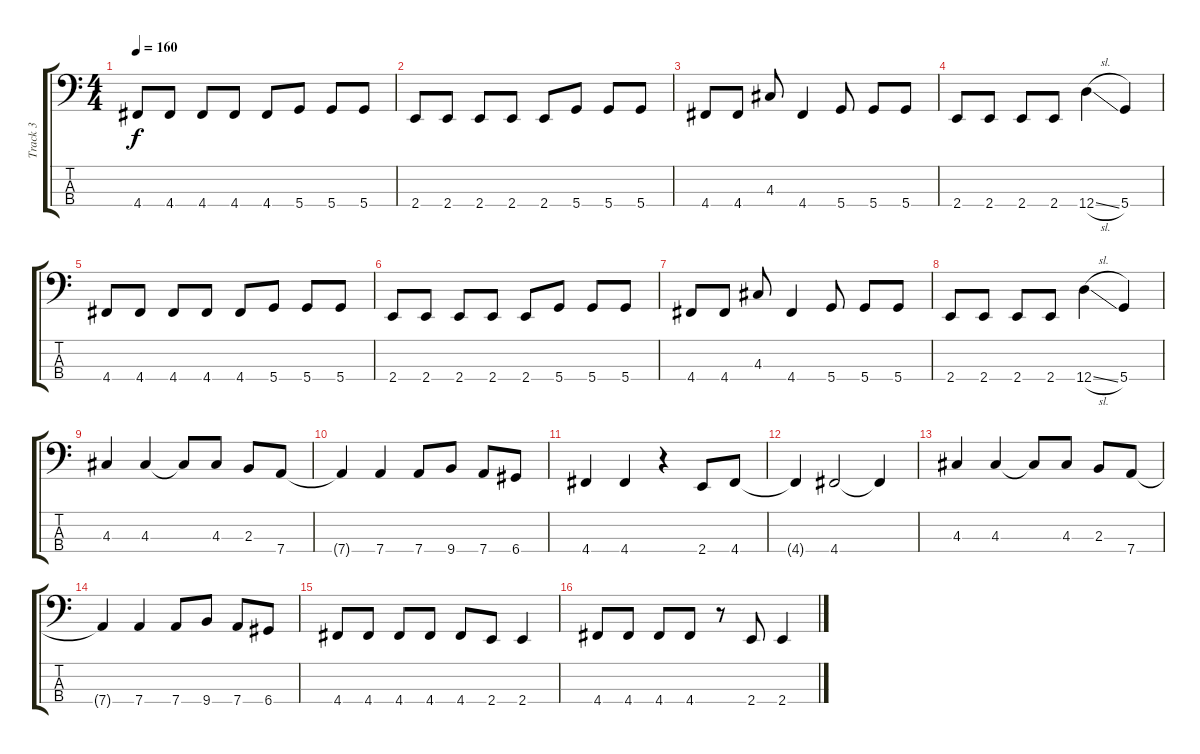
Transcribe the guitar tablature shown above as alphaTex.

\track ("Track 3" "Track 3") {instrument electricbassfinger}
\staff {score tabs}
\tuning (G2 D2 A1 D1) {hide}
\ts (4 4)
\tempo 160
\clef f4
\ks c
4.4.8{dy f} 4.4.8 4.4.8 4.4.8 4.4.8 5.4.8 5.4.8 5.4.8 |
2.4.8 2.4.8 2.4.8 2.4.8 2.4.8 5.4.8 5.4.8 5.4.8 |
4.4.8 4.4.8 4.3.8 4.4.4 5.4.8 5.4.8 5.4.8 |
2.4.8 2.4.8 2.4.8 2.4.8 12.4{sl}.4 5.4.4 |
4.4.8 4.4.8 4.4.8 4.4.8 4.4.8 5.4.8 5.4.8 5.4.8 |
2.4.8 2.4.8 2.4.8 2.4.8 2.4.8 5.4.8 5.4.8 5.4.8 |
4.4.8 4.4.8 4.3.8 4.4.4 5.4.8 5.4.8 5.4.8 |
2.4.8 2.4.8 2.4.8 2.4.8 12.4{sl}.4 5.4.4 |
4.3.4 4.3.4 4.3{t}.8 4.3.8 2.3.8 7.4.8 |
7.4{t}.4 7.4.4 7.4.8 9.4.8 7.4.8 6.4.8 |
4.4.4 4.4.4 r.4 2.4.8 4.4.8 |
4.4{t}.4 4.4.2 4.4{t}.4 |
4.3.4 4.3.4 4.3{t}.8 4.3.8 2.3.8 7.4.8 |
7.4{t}.4 7.4.4 7.4.8 9.4.8 7.4.8 6.4.8 |
4.4.8 4.4.8 4.4.8 4.4.8 4.4.8 2.4.8 2.4.4 |
4.4.8 4.4.8 4.4.8 4.4.8 r.8 2.4.8 2.4.4
